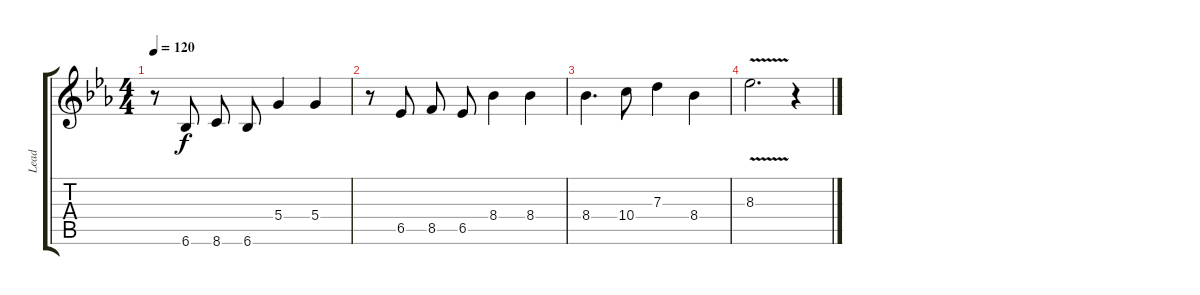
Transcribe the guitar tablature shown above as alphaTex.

\track ("Lead" "Lead") {instrument distortionguitar}
\staff {score tabs}
\tuning (E4 B3 G3 D3 A2 E2) {hide}
\ts (4 4)
\tempo 120
\clef g2
\ks eb
r.8{dy f} 6.6.8 8.6.8{beam split} 6.6.8 5.4.4 5.4.4 |
r.8 6.5.8 8.5.8{beam split} 6.5.8 8.4.4 8.4.4 |
8.4.4{d} 10.4.8 7.3.4 8.4.4 |
8.3{v}.2{d} r.4
